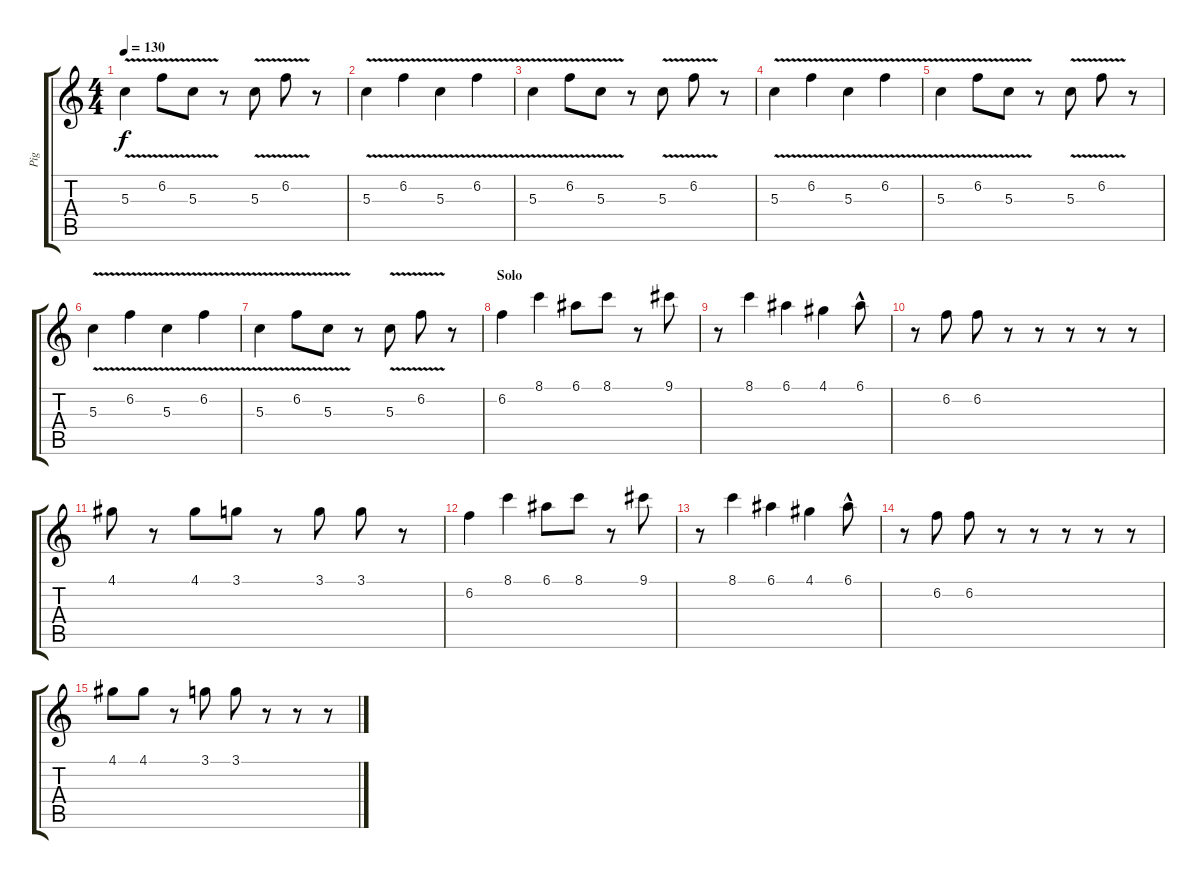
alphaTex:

\track ("Pig" "Pig") {instrument overdrivenguitar}
\staff {score tabs}
\tuning (E4 B3 G3 D3 A2 E2) {hide}
\ts (4 4)
\tempo 130
\clef g2
\ks c
5.3{v}.4{dy f} 6.2{v}.8 5.3{v}.8 r.8 5.3{v}.8 6.2{v}.8 r.8 |
5.3{v}.4 6.2{v}.4 5.3{v}.4 6.2{v}.4 |
5.3{v}.4 6.2{v}.8 5.3{v}.8 r.8 5.3{v}.8 6.2{v}.8 r.8 |
5.3{v}.4 6.2{v}.4 5.3{v}.4 6.2{v}.4 |
5.3{v}.4 6.2{v}.8 5.3{v}.8 r.8 5.3{v}.8 6.2{v}.8 r.8 |
5.3{v}.4 6.2{v}.4 5.3{v}.4 6.2{v}.4 |
5.3{v}.4 6.2{v}.8 5.3{v}.8 r.8 5.3{v}.8 6.2{v}.8 r.8 |
\section ("" "Solo")
6.2.4 8.1.4 6.1.8 8.1.8 r.8 9.1.8 |
r.8 8.1.4 6.1.4 4.1.4 6.1{hac}.8 |
r.8 6.2.8 6.2.8 r.8 r.8 r.8 r.8 r.8 |
4.1.8 r.8 4.1.8 3.1.8 r.8 3.1.8 3.1.8 r.8 |
6.2.4 8.1.4 6.1.8 8.1.8 r.8 9.1.8 |
r.8 8.1.4 6.1.4 4.1.4 6.1{hac}.8 |
r.8 6.2.8 6.2.8 r.8 r.8 r.8 r.8 r.8 |
4.1.8 4.1.8 r.8 3.1.8 3.1.8 r.8 r.8 r.8
